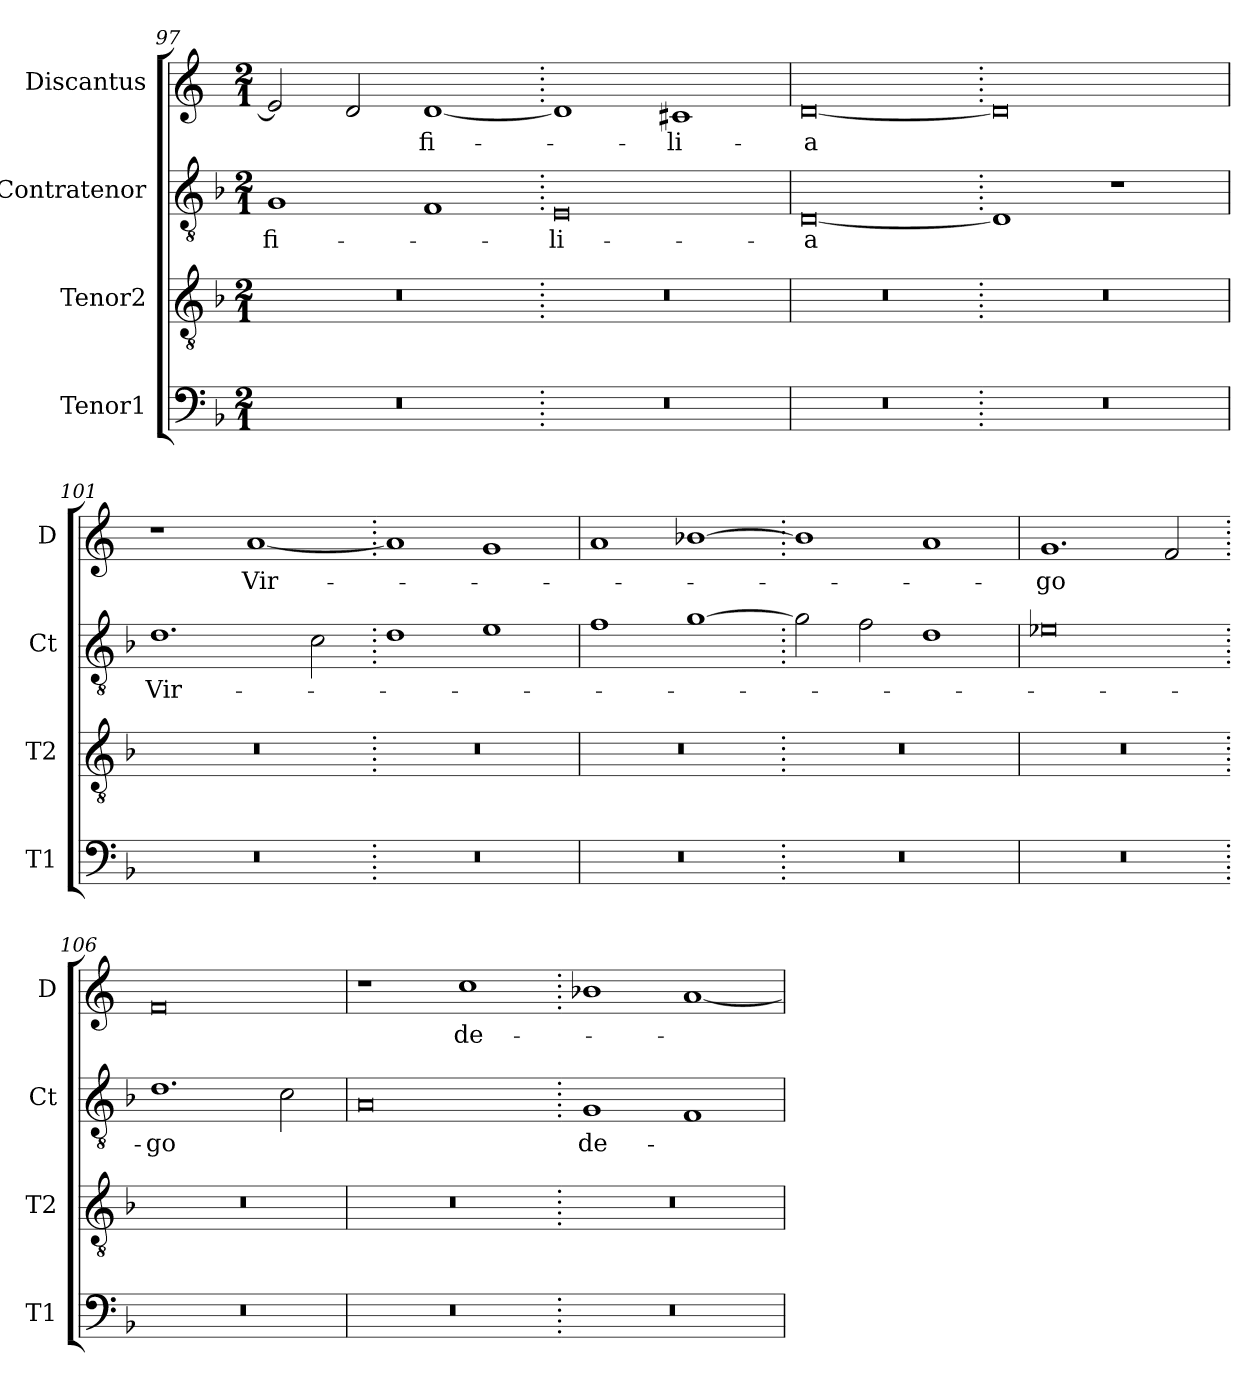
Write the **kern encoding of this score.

**kern	**kern	**kern	**text	**kern	**text
*part4	*part3	*part2	*part2	*part1	*part1
*staff4	*staff3	*staff2	*staff2	*staff1	*staff1
*I"Tenor1	*I"Tenor2	*I"Contratenor	*	*I"Discantus	*
*I'T1	*I'T2	*I'Ct	*	*I'D	*
*clefF4	*clefGv2	*clefGv2	*	*clefG2	*
*k[b-]	*k[b-]	*k[b-]	*	*k[]	*
*M2/1	*M2/1	*M2/1	*	*M2/1	*
=97	=97	=97	=97	=97	=97
!LO:N:vis=1	!LO:N:vis=1	!	!	!	!
0r	0r	1G	fi-	2e/]	.
.	.	.	.	2d/	.
.	.	1F	.	[1d	fi-
=98.	=98.	=98.	=98.	=98.	=98.
!LO:N:vis=1	!LO:N:vis=1	!	!	!	!
0r	0r	0E	-li-	1d]	.
.	.	.	.	1c#X	-li-
=99	=99	=99	=99	=99	=99
!LO:N:vis=1	!LO:N:vis=1	!	!	!	!
0r	0r	[0D	-a	[0d	-a
=100.	=100.	=100.	=100.	=100.	=100.
!LO:N:vis=1	!LO:N:vis=1	!	!	!	!
0r	0r	1D]	.	0d]	.
.	.	1r	.	.	.
=101	=101	=101	=101	=101	=101
!LO:N:vis=1	!LO:N:vis=1	!	!	!	!
0r	0r	1.d	Vir-	1r	.
.	.	.	.	[1a	Vir-
.	.	2c\	.	.	.
=102.	=102.	=102.	=102.	=102.	=102.
!LO:N:vis=1	!LO:N:vis=1	!	!	!	!
0r	0r	1d	.	1a]	.
.	.	1e	.	1g	.
=103	=103	=103	=103	=103	=103
!LO:N:vis=1	!LO:N:vis=1	!	!	!	!
0r	0r	1f	.	1a	.
.	.	[1g	.	[1b-X	.
=104.	=104.	=104.	=104.	=104.	=104.
!LO:N:vis=1	!LO:N:vis=1	!	!	!	!
0r	0r	2g\]	.	1b-]	.
.	.	2f\	.	.	.
.	.	1d	.	1a	.
=105	=105	=105	=105	=105	=105
!LO:N:vis=1	!LO:N:vis=1	!	!	!	!
0r	0r	0e-X	.	1.g	-go
.	.	.	.	2f/	.
=106.	=106.	=106.	=106.	=106.	=106.
!LO:N:vis=1	!LO:N:vis=1	!	!	!	!
0r	0r	1.d	-go	0f	.
.	.	2c\	.	.	.
=107	=107	=107	=107	=107	=107
!LO:N:vis=1	!LO:N:vis=1	!	!	!	!
0r	0r	0A	.	1r	.
.	.	.	.	1cc	de-
=108.	=108.	=108.	=108.	=108.	=108.
!LO:N:vis=1	!LO:N:vis=1	!	!	!	!
0r	0r	1G	de-	1b-X	.
.	.	1F	.	[1a	.
=	=	=	=	=	=
*-	*-	*-	*-	*-	*-
